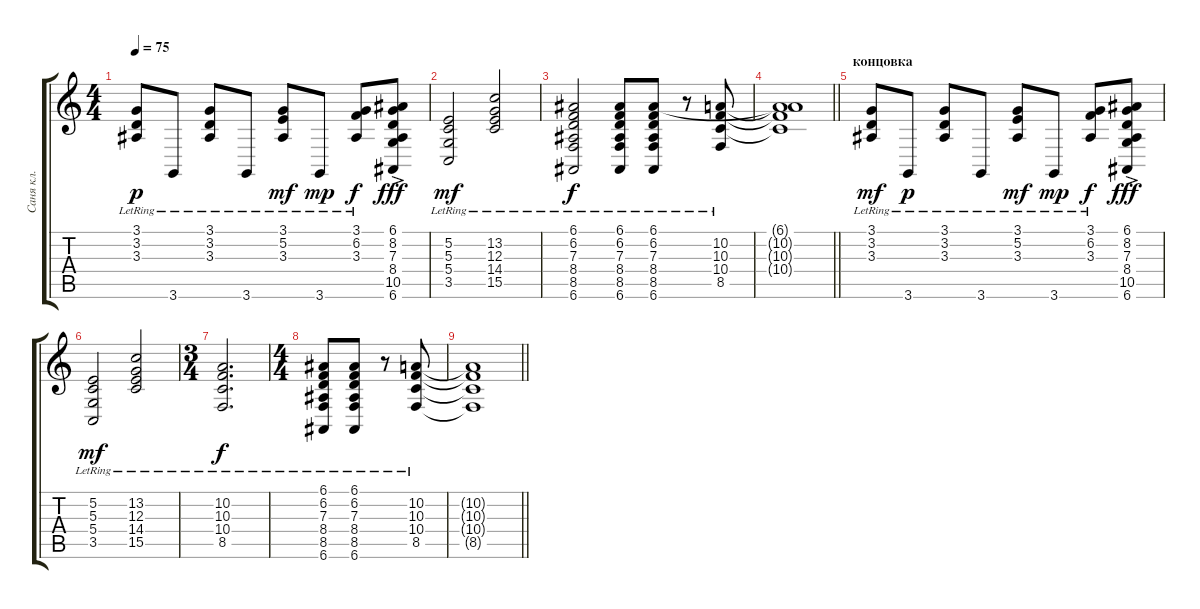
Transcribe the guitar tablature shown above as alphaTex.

\track ("Саня кл." "Саня кл.") {instrument acousticgrandpiano}
\staff {score tabs}
\tuning (E4 B3 G3 D3 A2 E2) {hide}
\ts (4 4)
\tempo 75
\clef g2
\ks c
(3.1{lr} 3.2{lr} 3.3{lr}).8{dy p} 3.6{lr}.8 (3.1{lr} 3.2{lr} 3.3{lr}).8 3.6{lr}.8 (3.1{lr} 5.2{lr} 3.3{lr}).8{dy mf} 3.6{lr}.8{dy mp} (3.1{lr} 6.2{lr} 3.3{lr}).8{dy f} (6.1{ac} 8.2{ac} 7.3{ac} 8.4{ac} 10.5{ac} 6.6{ac}).8{dy fff} |
(5.2{lr} 5.3{lr} 5.4{lr} 3.5{lr}).2{dy mf} (13.2{lr} 12.3{lr} 14.4{lr} 15.5{lr}).2 |
(6.1{lr} 6.2{lr} 7.3{lr} 8.4{lr} 8.5{lr} 6.6{lr}).2{dy f} (6.1{lr} 6.2{lr} 7.3{lr} 8.4{lr} 8.5{lr} 6.6{lr}).8 (6.1{lr} 6.2{lr} 7.3{lr} 8.4{lr} 8.5{lr} 6.6{lr}).8 r.8 (10.2{lr} 10.3{lr} 10.4{lr} 8.5{lr}).8 |
\barLineRight lightlight
(6.1{t} 10.2{t} 10.3{t} 10.4{t}).1 |
\section ("" "концовка")
(3.1{lr} 3.2{lr} 3.3{lr}).8{dy mf} 3.6{lr}.8{dy p} (3.1{lr} 3.2{lr} 3.3{lr}).8 3.6{lr}.8 (3.1{lr} 5.2{lr} 3.3{lr}).8{dy mf} 3.6{lr}.8{dy mp} (3.1{lr} 6.2{lr} 3.3{lr}).8{dy f} (6.1{ac} 8.2{ac} 7.3{ac} 8.4{ac} 10.5{ac} 6.6{ac}).8{dy fff} |
(5.2{lr} 5.3{lr} 5.4{lr} 3.5{lr}).2{dy mf} (13.2{lr} 12.3{lr} 14.4{lr} 15.5{lr}).2 |
\ts (3 4)
(10.2{lr} 10.3{lr} 10.4{lr} 8.5{lr}).2{d dy f} |
\ts (4 4)
(6.1{lr} 6.2{lr} 7.3{lr} 8.4{lr} 8.5{lr} 6.6{lr}).8 (6.1{lr} 6.2{lr} 7.3{lr} 8.4{lr} 8.5{lr} 6.6{lr}).8 r.8 (10.2{lr} 10.3{lr} 10.4{lr} 8.5{lr}).8 |
\barLineRight lightlight
(10.2{t} 10.3{t} 10.4{t} 8.5{t}).1
